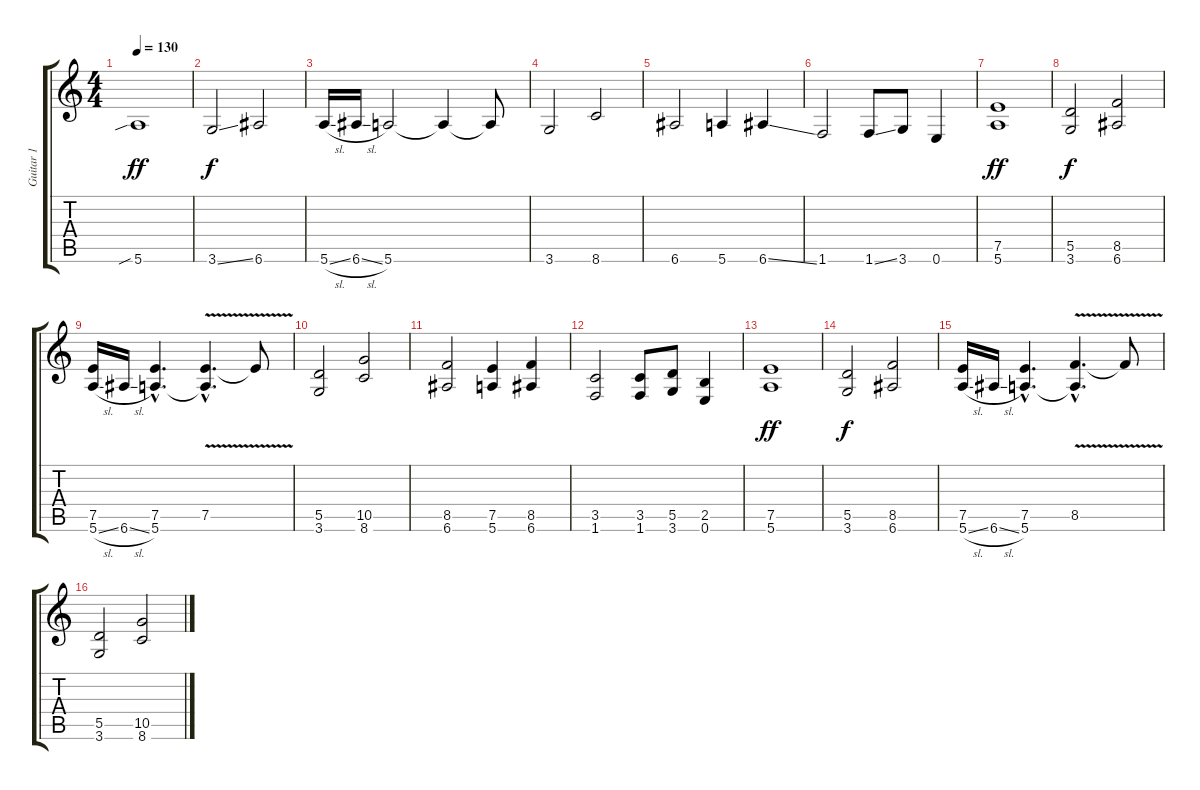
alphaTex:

\track ("Guitar 1" "Guitar 1") {instrument distortionguitar}
\staff {score tabs}
\tuning (E4 B3 G3 D3 A2 E2) {hide}
\ts (4 4)
\tempo 130
\clef g2
\ks c
5.6{sib}.1{dy ff} |
3.6{ss}.2{dy f} 6.6.2 |
5.6{sl}.16 6.6{sl}.16 5.6.2 5.6{t}.4 5.6{t}.8 |
3.6.2 8.6.2 |
6.6.2 5.6.4 6.6{ss}.4 |
1.6.2 1.6{ss}.8 3.6.8 0.6.4 |
(7.5 5.6).1{dy ff} |
(5.5 3.6).2{dy f} (8.5 6.6).2 |
(7.5 5.6{sl}).16 6.6{sl}.16 (7.5{hac} 5.6{hac}).4{d} (7.5{v hac} 5.6{hac t}).4{d instrument guitarharmonics} 7.5{t}.8{instrument distortionguitar} |
(5.5 3.6).2 (10.5 8.6).2 |
(8.5 6.6).2 (7.5 5.6).4 (8.5 6.6).4 |
(3.5 1.6).2 (3.5 1.6).8 (5.5 3.6).8 (2.5 0.6).4 |
(7.5 5.6).1{dy ff} |
(5.5 3.6).2{dy f} (8.5 6.6).2 |
(7.5 5.6{sl}).16 6.6{sl}.16 (7.5{hac} 5.6{hac}).4{d} (8.5{v hac} 5.6{hac t}).4{d instrument guitarharmonics} 8.5{t}.8{instrument distortionguitar} |
(5.5 3.6).2 (10.5 8.6).2
